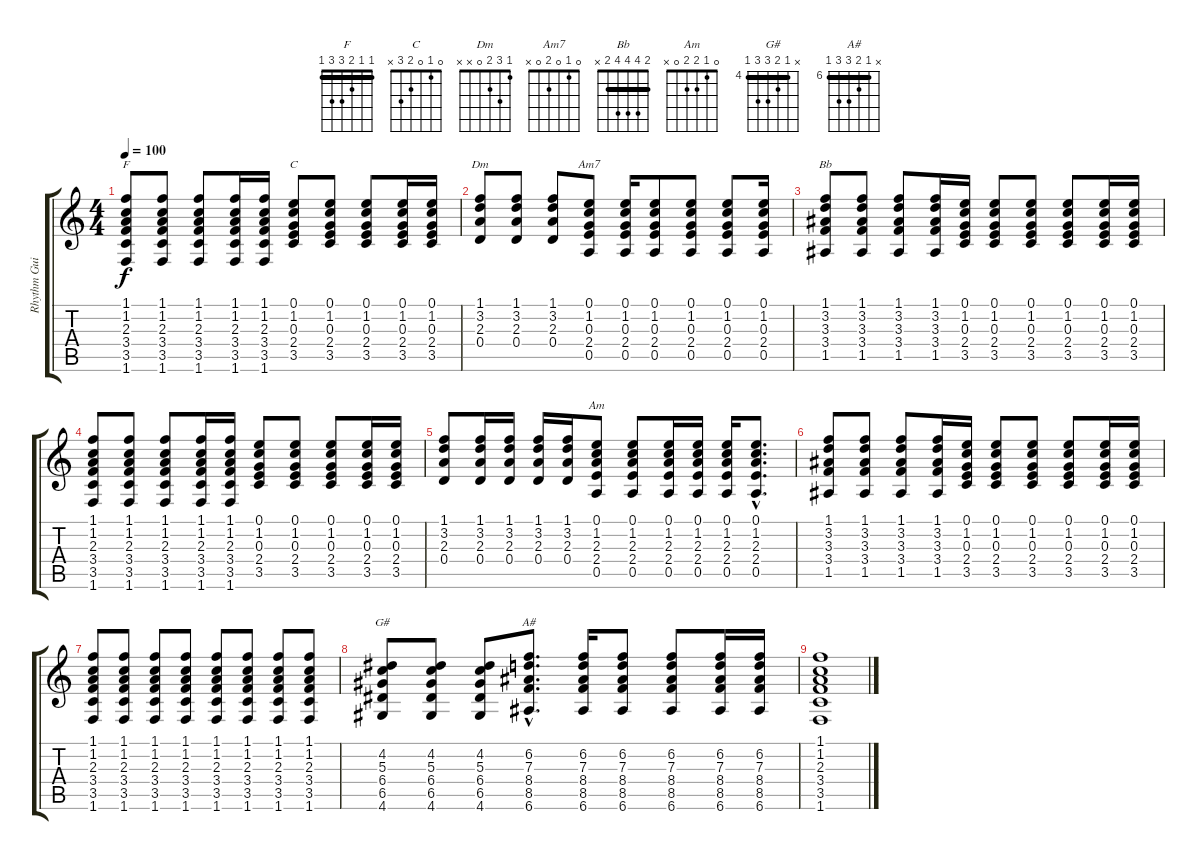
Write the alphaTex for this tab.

\track ("Rhythm Guitar " "Rhythm Gui") {instrument acousticguitarsteel}
\staff {score tabs}
\tuning (E4 B3 G3 D3 A2 E2) {hide}
\chord ("F" 1 1 2 3 3 1) {barre 1}
\chord ("C" 0 1 0 2 3 x)
\chord ("Dm" 1 3 2 0 x x)
\chord ("Am7" 0 1 0 2 0 x)
\chord ("Bb" 2 4 4 4 2 x) {barre 2}
\chord ("Am" 0 1 2 2 0 x)
\chord ("G#" x 4 5 6 6 4) {firstfret 4 barre 4}
\chord ("A#" x 6 7 8 8 6) {firstfret 6 barre 6}
\ts (4 4)
\tempo 100
\clef g2
\ks c
(1.1 1.2 2.3 3.4 3.5 1.6).8{ch "F" dy f} (1.1 1.2 2.3 3.4 3.5 1.6).8 (1.1 1.2 2.3 3.4 3.5 1.6).8 (1.1 1.2 2.3 3.4 3.5 1.6).16 (1.1 1.2 2.3 3.4 3.5 1.6).16 (0.1 1.2 0.3 2.4 3.5).8{ch "C"} (0.1 1.2 0.3 2.4 3.5).8 (0.1 1.2 0.3 2.4 3.5).8 (0.1 1.2 0.3 2.4 3.5).16 (0.1 1.2 0.3 2.4 3.5).16 |
(1.1 3.2 2.3 0.4).8{ch "Dm"} (1.1 3.2 2.3 0.4).8 (1.1 3.2 2.3 0.4).8 (0.1 1.2 0.3 2.4 0.5).8{ch "Am7"} (0.1 1.2 0.3 2.4 0.5).16 (0.1 1.2 0.3 2.4 0.5).8 (0.1 1.2 0.3 2.4 0.5).8 (0.1 1.2 0.3 2.4 0.5).8 (0.1 1.2 0.3 2.4 0.5).16 |
(1.1 3.2 3.3 3.4 1.5).8{ch "Bb"} (1.1 3.2 3.3 3.4 1.5).8 (1.1 3.2 3.3 3.4 1.5).8 (1.1 3.2 3.3 3.4 1.5).16 (0.1 1.2 0.3 2.4 3.5).16 (0.1 1.2 0.3 2.4 3.5).8 (0.1 1.2 0.3 2.4 3.5).8 (0.1 1.2 0.3 2.4 3.5).8 (0.1 1.2 0.3 2.4 3.5).16 (0.1 1.2 0.3 2.4 3.5).16 |
(1.1 1.2 2.3 3.4 3.5 1.6).8 (1.1 1.2 2.3 3.4 3.5 1.6).8 (1.1 1.2 2.3 3.4 3.5 1.6).8 (1.1 1.2 2.3 3.4 3.5 1.6).16 (1.1 1.2 2.3 3.4 3.5 1.6).16 (0.1 1.2 0.3 2.4 3.5).8 (0.1 1.2 0.3 2.4 3.5).8 (0.1 1.2 0.3 2.4 3.5).8 (0.1 1.2 0.3 2.4 3.5).16 (0.1 1.2 0.3 2.4 3.5).16 |
(1.1 3.2 2.3 0.4).8 (1.1 3.2 2.3 0.4).16 (1.1 3.2 2.3 0.4).16 (1.1 3.2 2.3 0.4).16 (1.1 3.2 2.3 0.4).16 (0.1 1.2 2.3 2.4 0.5).8{ch "Am"} (0.1 1.2 2.3 2.4 0.5).8 (0.1 1.2 2.3 2.4 0.5).16 (0.1 1.2 2.3 2.4 0.5).16 (0.1 1.2 2.3 2.4 0.5).16 (0.1{hac} 1.2{hac} 2.3{hac} 2.4{hac} 0.5{hac}).8{d} |
(1.1 3.2 3.3 3.4 1.5).8 (1.1 3.2 3.3 3.4 1.5).8 (1.1 3.2 3.3 3.4 1.5).8 (1.1 3.2 3.3 3.4 1.5).16 (0.1 1.2 0.3 2.4 3.5).16 (0.1 1.2 0.3 2.4 3.5).8 (0.1 1.2 0.3 2.4 3.5).8 (0.1 1.2 0.3 2.4 3.5).8 (0.1 1.2 0.3 2.4 3.5).16 (0.1 1.2 0.3 2.4 3.5).16 |
(1.1 1.2 2.3 3.4 3.5 1.6).8 (1.1 1.2 2.3 3.4 3.5 1.6).8 (1.1 1.2 2.3 3.4 3.5 1.6).8 (1.1 1.2 2.3 3.4 3.5 1.6).8 (1.1 1.2 2.3 3.4 3.5 1.6).8 (1.1 1.2 2.3 3.4 3.5 1.6).8 (1.1 1.2 2.3 3.4 3.5 1.6).8 (1.1 1.2 2.3 3.4 3.5 1.6).8 |
(4.2 5.3 6.4 6.5 4.6).8{ch "G#"} (4.2 5.3 6.4 6.5 4.6).8 (4.2 5.3 6.4 6.5 4.6).8 (6.2{hac} 7.3{hac} 8.4{hac} 8.5{hac} 6.6{hac}).8{d ch "A#"} (6.2 7.3 8.4 8.5 6.6).16 (6.2 7.3 8.4 8.5 6.6).8 (6.2 7.3 8.4 8.5 6.6).8 (6.2 7.3 8.4 8.5 6.6).16 (6.2 7.3 8.4 8.5 6.6).16 |
(1.1 1.2 2.3 3.4 3.5 1.6).1
